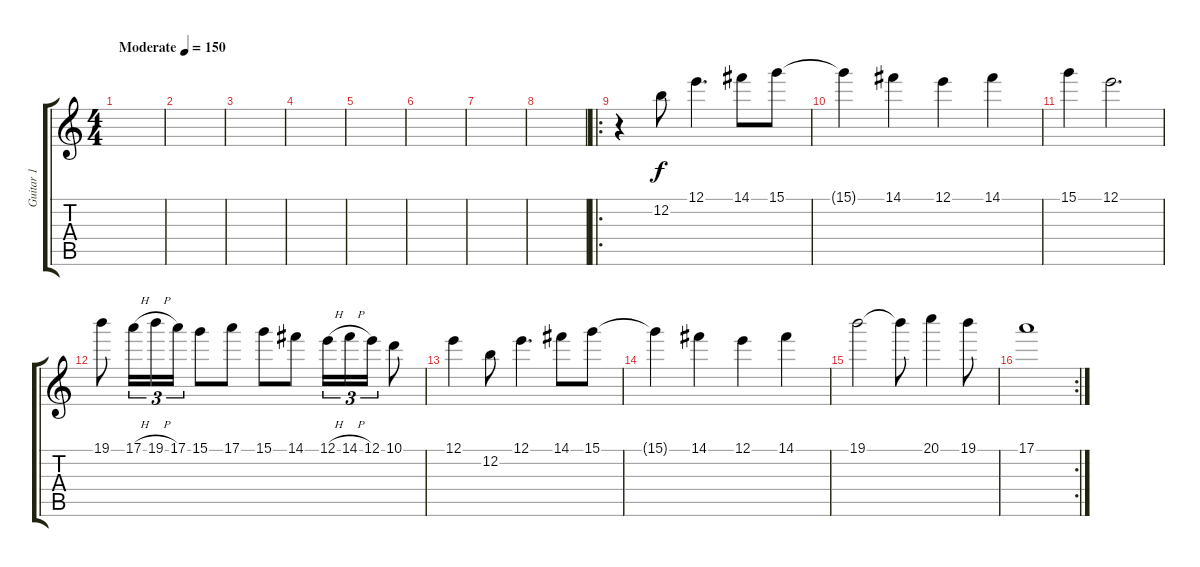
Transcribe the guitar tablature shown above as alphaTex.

\track ("Guitar 1" "Guitar 1") {instrument distortionguitar}
\staff {score tabs}
\tuning (E4 B3 G3 D3 A2 E2) {hide}
\ts (4 4)
\tempo (150 "Moderate")
\clef g2
\ks c
|
|
|
|
|
|
|
|
\ro
r.4 12.2.8 12.1.4{d} 14.1.8 15.1.8 |
15.1{t}.4 14.1.4 12.1.4 14.1.4 |
15.1.4 12.1.2{d} |
19.1.8 17.1{h}.16{tu (3 2)} 19.1{h}.16{tu (3 2)} 17.1.16{tu (3 2)} 15.1.8 17.1.8 15.1.8 14.1.8 12.1{h}.16{tu (3 2)} 14.1{h}.16{tu (3 2)} 12.1.16{tu (3 2)} 10.1.8 |
12.1.4 12.2.8 12.1.4{d} 14.1.8 15.1.8 |
15.1{t}.4 14.1.4 12.1.4 14.1.4 |
19.1.2 19.1{t}.8 20.1.4 19.1.8 |
\rc 2
17.1.1
